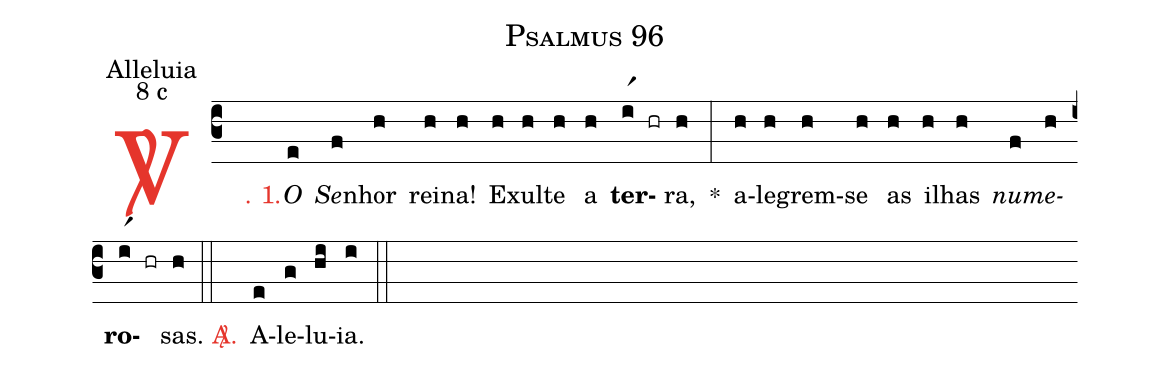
name: Psalmus 96;
office-part: Alleluia;
mode: 8;
mode-differentia: c;
%%
(c3)

<c><sp>V/</sp>. 1.</c>() <i>O</i>(e) <i>Se</i>(f)nhor(h) rei(h)na!(h) E(h)xul(h)te(h) a(h) <b>ter</b>(ir1 hr)ra,(h) *(:) a(h)le(h)grem-(h)se(h) as(h) i(h)lhas(h) <i>nu</i>(f)<i>me</i>(h)<b>ro</b>(ir1 hr)sas.(h)

(::)

<c><sp>A/</sp>.</c>() A(e)le(g)lu(hi)ia.(i)

(::)
